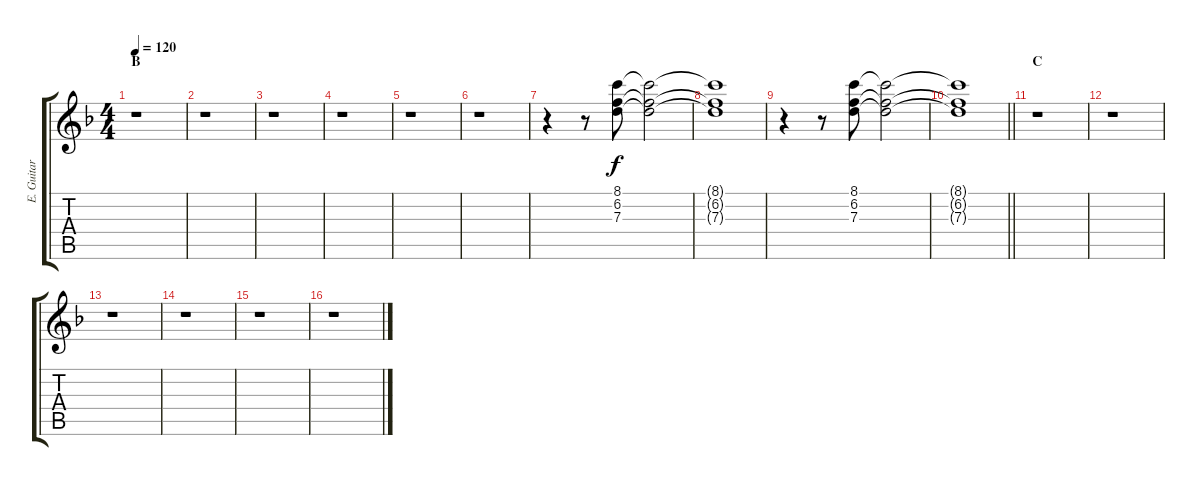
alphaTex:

\track ("E. Guitar II" "E. Guitar ") {instrument electricguitarclean}
\staff {score tabs}
\tuning (E4 B3 G3 D3 A2 E2) {hide}
\ts (4 4)
\section ("" "B")
\tempo 120
\clef g2
\ks f
r.1{dy f} |
r.1 |
r.1 |
r.1 |
r.1 |
r.1 |
r.4 r.8 (8.1 6.2 7.3).8 (8.1{t} 6.2{t} 7.3{t}).2 |
(8.1{t} 6.2{t} 7.3{t}).1 |
r.4 r.8 (8.1 6.2 7.3).8 (8.1{t} 6.2{t} 7.3{t}).2 |
\barLineRight lightlight
(8.1{t} 6.2{t} 7.3{t}).1 |
\section ("" "C")
r.1 |
r.1 |
r.1 |
r.1 |
r.1 |
r.1
